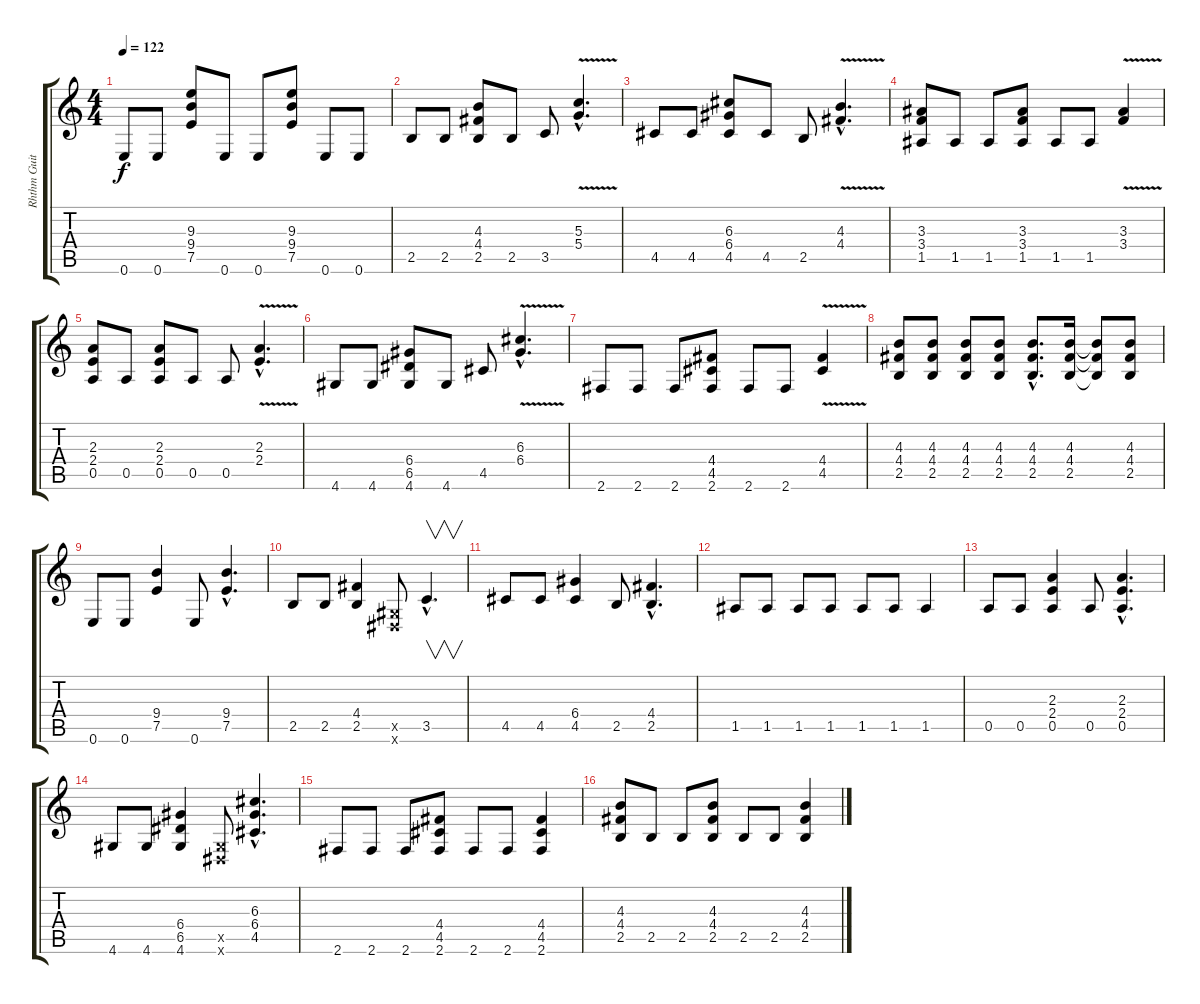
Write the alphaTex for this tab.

\track ("Rhthm Guitar" "Rhthm Guit") {instrument acousticbass}
\staff {score tabs}
\tuning (E4 B3 G3 D3 A2 E2) {hide}
\ts (4 4)
\tempo 122
\clef g2
\ks c
0.6.8{dy f} 0.6.8 (9.3 9.4 7.5).8 0.6.8 0.6.8 (9.3 9.4 7.5).8 0.6.8 0.6.8 |
2.5.8 2.5.8 (4.3 4.4 2.5).8 2.5.8 3.5.8 (5.3{v hac} 5.4{v hac}).4{d} |
4.5.8 4.5.8 (6.3 6.4 4.5).8 4.5.8 2.5.8 (4.3{v hac} 4.4{v hac}).4{d} |
(3.3 3.4 1.5).8 1.5.8 1.5.8 (3.3 3.4 1.5).8 1.5.8 1.5.8 (3.3{v} 3.4{v}).4 |
(2.3 2.4 0.5).8 0.5.8 (2.3 2.4 0.5).8 0.5.8 0.5.8 (2.3{v hac} 2.4{v hac}).4{d} |
4.6.8 4.6.8 (6.4 6.5 4.6).8 4.6.8 4.5.8 (6.3{v hac} 6.4{v hac}).4{d} |
2.6.8 2.6.8 2.6.8 (4.4 4.5 2.6).8 2.6.8 2.6.8 (4.4{v} 4.5{v}).4 |
(4.3 4.4 2.5).8 (4.3 4.4 2.5).8 (4.3 4.4 2.5).8 (4.3 4.4 2.5).8 (4.3{hac} 4.4{hac} 2.5{hac}).8{d} (4.3 4.4 2.5).16 (4.3{t} 4.4{t} 2.5{t}).8 (4.3 4.4 2.5).8 |
0.6.8 0.6.8 (9.4 7.5).4 0.6.8 (9.4{hac} 7.5{hac}).4{d} |
2.5.8 2.5.8 (4.4 2.5).4 (-1.5{x} -1.6{x}).8 3.5{hac}.4{v d} |
4.5.8 4.5.8 (6.4 4.5).4 2.5.8 (4.4{hac} 2.5{hac}).4{d} |
1.5.8 1.5.8 1.5.8 1.5.8 1.5.8 1.5.8 1.5.4 |
0.5.8 0.5.8 (2.3 2.4 0.5).4 0.5.8 (2.3{hac} 2.4{hac} 0.5{hac}).4{d} |
4.6.8 4.6.8 (6.4 6.5 4.6).4 (-1.5{x} -1.6{x}).8 (6.3{hac} 6.4{hac} 4.5{hac}).4{d} |
2.6.8 2.6.8 2.6.8 (4.4 4.5 2.6).8 2.6.8 2.6.8 (4.4 4.5 2.6).4 |
(4.3 4.4 2.5).8 2.5.8 2.5.8 (4.3 4.4 2.5).8 2.5.8 2.5.8 (4.3 4.4 2.5).4
